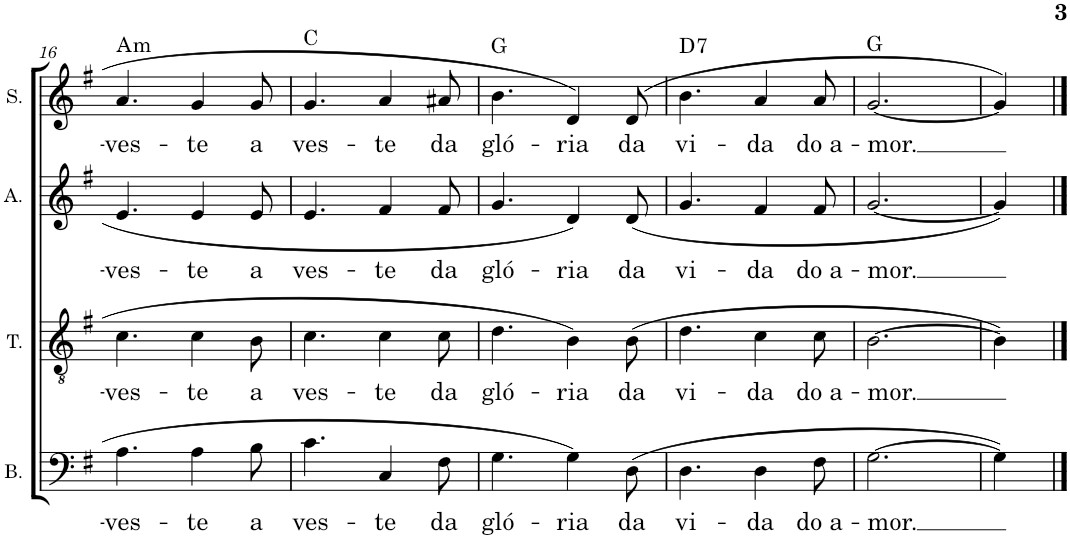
**kern	**text	**kern	**text	**kern	**text	**kern	**text	**harte
*part4	*part4	*part3	*part3	*part2	*part2	*part1	*part1	*part1
*staff4	*staff4	*staff3	*staff3	*staff2	*staff2	*staff1	*staff1	*
*I"Bass	*	*I"Tenor	*	*I"Alto	*	*I"Soprano	*	*
*I'B.	*	*I'T.	*	*I'A.	*	*I'S.	*	*
!!LO:PB:g=z
*clefF4	*	*clefGv2	*	*clefG2	*	*clefG2	*	*
*k[f#]	*	*k[f#]	*	*k[f#]	*	*k[f#]	*	*
*M6/8	*	*M6/8	*	*M6/8	*	*M6/8	*	*
=16	=16	=16	=16	=16	=16	=16	=16	=16
!	!LO:LY:b	!	!LO:LY:b	!	!LO:LY:b	!	!LO:LY:b	!LO:H:kt=m
4.A\	-ves-	4.c\	-ves-	4.e/	-ves-	4.a/	-ves-	A:min
!	!LO:LY:b	!	!LO:LY:b	!	!LO:LY:b	!	!LO:LY:b	!
4A\	-te	4c\	-te	4e/	-te	4g/	-te	.
!	!LO:LY:b	!	!LO:LY:b	!	!LO:LY:b	!	!LO:LY:b	!
8B\	a	8B\	a	8e/	a	8g/	a	.
=17	=17	=17	=17	=17	=17	=17	=17	=17
!	!LO:LY:b	!	!LO:LY:b	!	!LO:LY:b	!	!LO:LY:b	!
4.c\	ves-	4.c\	ves-	4.e/	ves-	4.g/	ves-	C:maj
!	!LO:LY:b	!	!LO:LY:b	!	!LO:LY:b	!	!LO:LY:b	!
4C/	-te	4c\	-te	4f#/	-te	4a/	-te	.
!	!LO:LY:b	!	!LO:LY:b	!	!LO:LY:b	!	!LO:LY:b	!
8F#\	da	8c\	da	8f#/	da	8a#X/	da	.
=18	=18	=18	=18	=18	=18	=18	=18	=18
!	!LO:LY:b	!	!LO:LY:b	!	!LO:LY:b	!	!LO:LY:b	!
4.G\	gló-	4.d\	gló-	4.g/	gló-	4.b\	gló-	G:maj
!	!LO:LY:b	!	!LO:LY:b	!	!LO:LY:b	!	!LO:LY:b	!
4G\	-ria	4B\	-ria	4d/	-ria	4d/	-ria	.
!	!LO:LY:b	!	!LO:LY:b	!	!LO:LY:b	!	!LO:LY:b	!
(8D\	da	(8B\	da	(8d/	da	(8d/	da	.
=19	=19	=19	=19	=19	=19	=19	=19	=19
!	!LO:LY:b	!	!LO:LY:b	!	!LO:LY:b	!	!LO:LY:b	!LO:H:kt=7
4.D\	vi-	4.d\	vi-	4.g/	vi-	4.b\	vi-	D:7
!	!LO:LY:b	!	!LO:LY:b	!	!LO:LY:b	!	!LO:LY:b	!
4D\	-da	4c\	-da	4f#/	-da	4a/	-da	.
!	!LO:LY:b	!	!LO:LY:b	!	!LO:LY:b	!	!LO:LY:b	!
8F#\	do a-	8c\	do a-	8f#/	do a-	8a/	do a-	.
=20	=20	=20	=20	=20	=20	=20	=20	=20
!	!LO:LY:b	!	!LO:LY:b	!	!LO:LY:b	!	!LO:LY:b	!
[2.G\	-mor.	[2.B\	-mor.	[2.g/	-mor.	[2.g/	-mor.	G:maj
=21	=21	=21	=21	=21	=21	=21	=21	=21
4G\])	.	4B\])	.	4g/])	.	4g/])	.	.
==	==	==	==	==	==	==	==	==
*-	*-	*-	*-	*-	*-	*-	*-	*-
